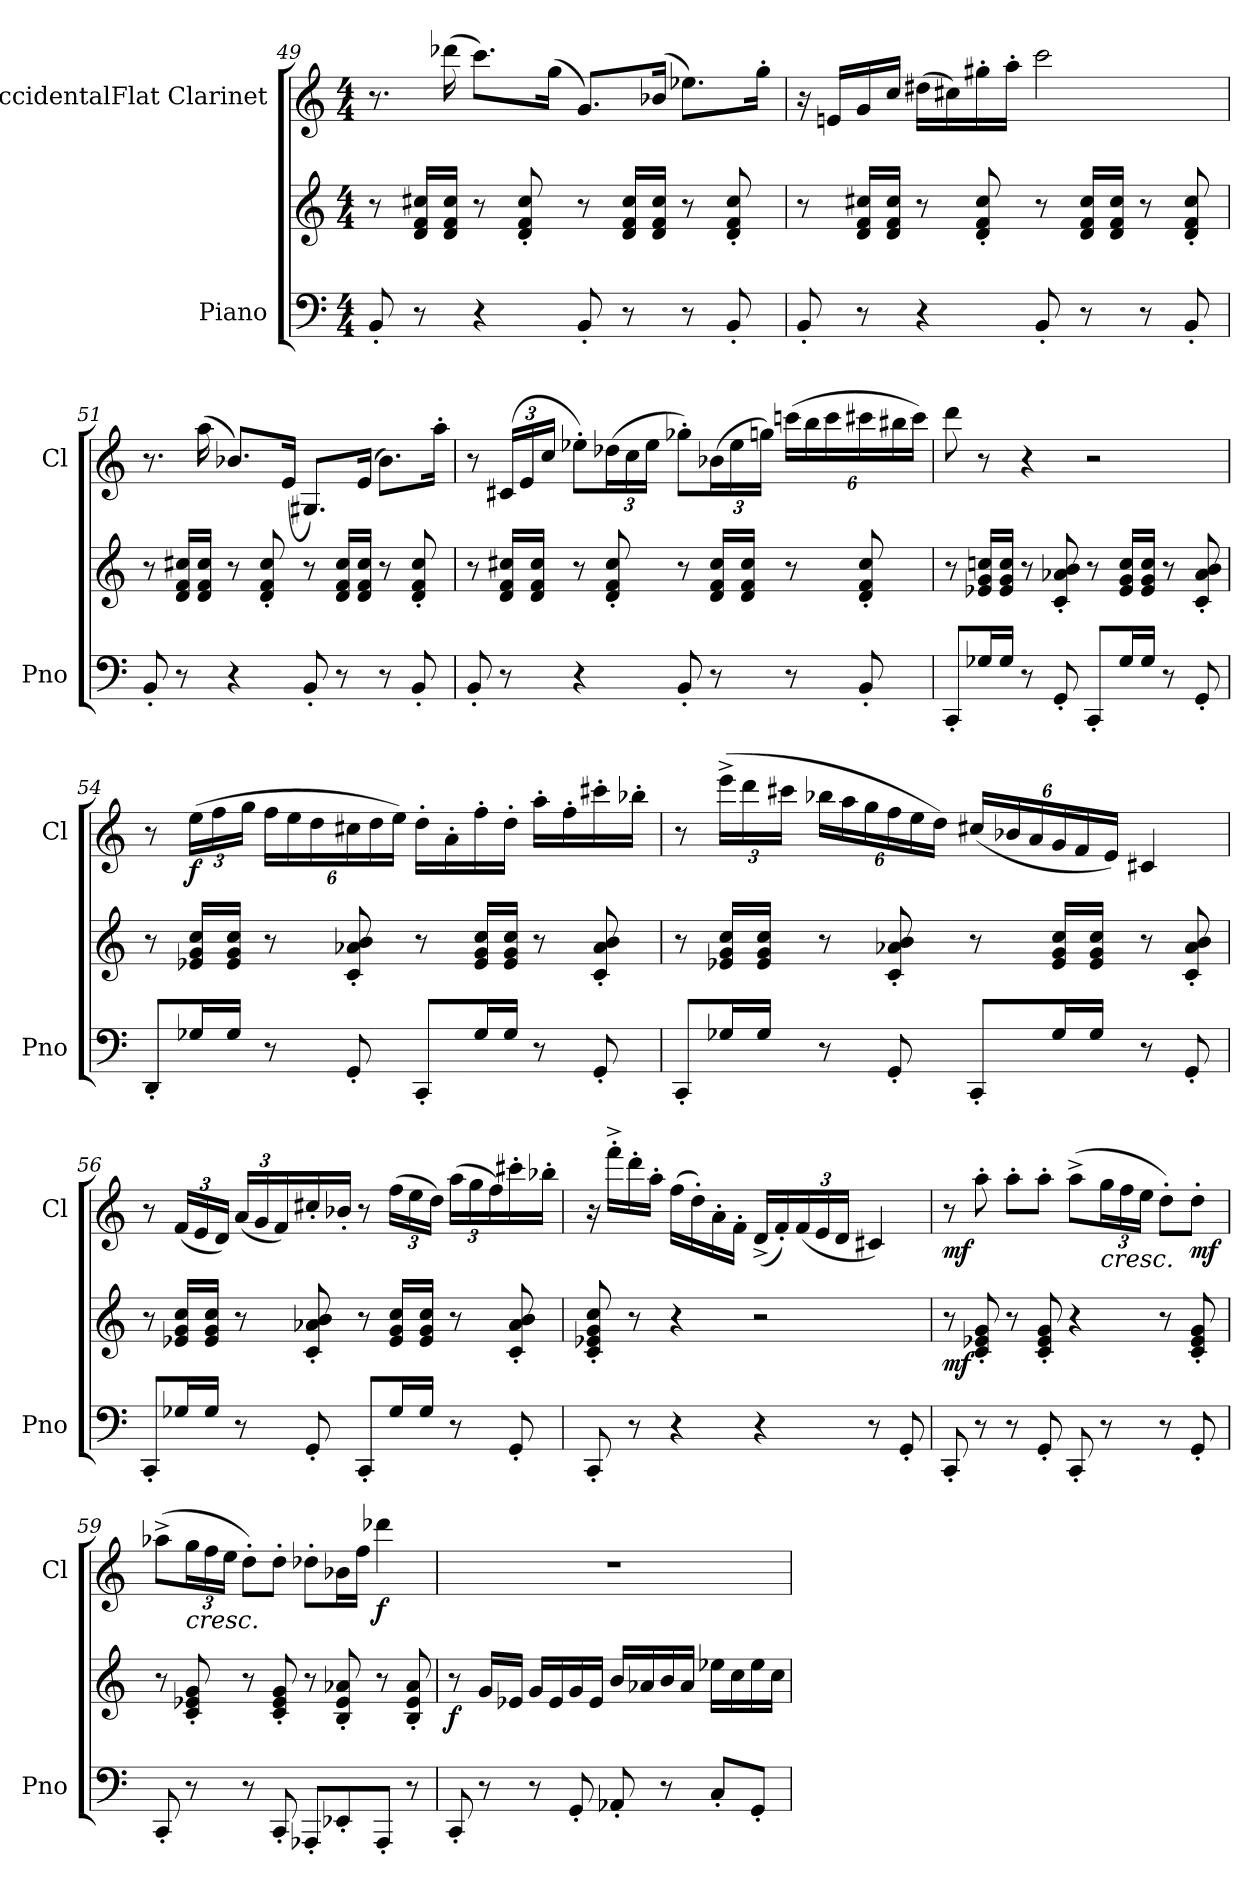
**kern	**kern	**dynam	**kern	**dynam
*part2	*part2	*part2	*part1	*part1
*staff3	*staff2	*staff2/3	*staff1	*staff1
*I"Piano	*	*	*I"BaccidentalFlat Clarinet	*
*I'Pno	*	*	*I'Cl	*
*clefF4	*clefG2	*	*clefG2	*
*	*	*	*ITrd1c2	*
*k[]	*k[]	*	*k[b-e-]	*
*M4/4	*M4/4	*	*M4/4	*
=49	=49	=49	=49	=49
8BB'/	8r	.	8.r	.
8r	16d/ 16f/ 16cc#X/LL	.	.	.
.	16d/ 16f/ 16cc#/JJ	.	(16ccc-X\	.
4r	8r	.	8.bb-\L)	.
.	8d/' 8f/' 8cc#/'	.	.	.
.	.	.	(16ff\Jk	.
8BB'/	8r	.	8.f/L)	.
8r	16d/ 16f/ 16cc#/LL	.	.	.
.	16d/ 16f/ 16cc#/JJ	.	(16a-X/Jk	.
8r	8r	.	8.dd-X\L)	.
8BB'/	8d/' 8f/' 8cc#/'	.	.	.
.	.	.	16ff'\Jk	.
!!LO:PB:g=z
=50	=50	=50	=50	=50
8BB'/	8r	.	16r	.
.	.	.	16dn/LL	.
8r	16d/ 16f/ 16cc#X/LL	.	16f/	.
.	16d/ 16f/ 16cc#/JJ	.	16b-/JJ	.
4r	8r	.	(16cc#X\LL	.
.	.	.	16bn\)	.
.	8d/' 8f/' 8cc#/'	.	16ff#X'\	.
.	.	.	16gg'\JJ	.
8BB'/	8r	.	2bb-\	.
8r	16d/ 16f/ 16cc#/LL	.	.	.
.	16d/ 16f/ 16cc#/JJ	.	.	.
8r	8r	.	.	.
8BB'/	8d/' 8f/' 8cc#/'	.	.	.
=51	=51	=51	=51	=51
8BB'/	8r	.	8.r	.
8r	16d/ 16f/ 16cc#X/LL	.	.	.
.	16d/ 16f/ 16cc#/JJ	.	(16gg\	.
4r	8r	.	8.a-X/L)	.
.	8d/' 8f/' 8cc#/'	.	.	.
.	.	.	(16d/Jk	.
8BB'/	8r	.	8.F#X/L)	.
8r	16d/ 16f/ 16cc#/LL	.	.	.
.	16d/ 16f/ 16cc#/JJ	.	(16d/Jk	.
8r	8r	.	8.a-\L)	.
8BB'/	8d/' 8f/' 8cc#/'	.	.	.
.	.	.	16gg'\Jk	.
!!LO:LB:g=z
=52	=52	=52	=52	=52
8BB'/	8r	.	8r	.
*	*	*	*Xbrackettup	*
8r	16d/ 16f/ 16cc#X/LL	.	(24Bn/LL	.
.	.	.	24d/	.
.	16d/ 16f/ 16cc#/JJ	.	.	.
.	.	.	24b-/JJ	.
4r	8r	.	8dd-X'\L)	.
.	8d/' 8f/' 8cc#/'	.	(24cc-X\L	.
.	.	.	24b-\	.
.	.	.	24dd-\JJ	.
8BB'/	8r	.	8ff-X'\L)	.
8r	16d/ 16f/ 16cc#/LL	.	(24a-X\L	.
.	.	.	24dd-\	.
.	16d/ 16f/ 16cc#/JJ	.	.	.
.	.	.	24ffn\JJ)	.
8r	8r	.	(>24bb-X\LL	.
.	.	.	24aa\	.
.	.	.	24bb-\	.
8BB'/	8d/' 8f/' 8cc#/'	.	24bbn\	.
.	.	.	24aa#X\	.
.	.	.	24bb\JJ)	.
=53	=53	=53	=53	=53
*k[]	*k[]	*	*k[b-e-]	*
8CC'/L	8r	.	8ccc\	.
16G-X/L	16e-X/ 16g/ 16ccn/LL	.	8r	.
16G-/JJ	16e-/ 16g/ 16cc/JJ	.	.	.
8r	8r	.	4r	.
8GG'/	8c/' 8a-X/' 8b/'	.	.	.
8CC'/L	8r	.	2r	.
16G-/L	16e-/ 16g/ 16cc/LL	.	.	.
16G-/JJ	16e-/ 16g/ 16cc/JJ	.	.	.
8r	8r	.	.	.
8GG'/	8c/' 8a-/' 8b/'	.	.	.
!!LO:LB:g=z
=54	=54	=54	=54	=54
8DD'/L	8r	.	8r	.
!	!	!	!	!LO:DY:b
16G-X/L	16e-X/ 16g/ 16cc/LL	.	(24dd\LL	f
.	.	.	24ee-\	.
16G-/JJ	16e-/ 16g/ 16cc/JJ	.	.	.
.	.	.	24ff\JJ	.
8r	8r	.	24ee-\LL	.
.	.	.	24dd\	.
.	.	.	24cc\	.
8GG'/	8c/' 8a-X/' 8b/'	.	24bn\	.
.	.	.	24cc\	.
.	.	.	24dd\JJ)	.
8CC'/L	8r	.	16cc'\LL	.
.	.	.	16g'\	.
16G-/L	16e-/ 16g/ 16cc/LL	.	16ee-'\	.
16G-/JJ	16e-/ 16g/ 16cc/JJ	.	16cc'\JJ	.
8r	8r	.	16gg'\LL	.
.	.	.	16ee-'\	.
8GG'/	8c/' 8a-/' 8b/'	.	16bbn'\	.
.	.	.	16aa-X'\JJ	.
=55	=55	=55	=55	=55
8CC'/L	8r	.	8r	.
16G-X/L	16e-X/ 16g/ 16cc/LL	.	(>24ddd^\LL	.
.	.	.	24ccc\	.
16G-/JJ	16e-/ 16g/ 16cc/JJ	.	.	.
.	.	.	24bbn\JJ	.
8r	8r	.	24aa-X\LL	.
.	.	.	24gg\	.
.	.	.	24ff\	.
8GG'/	8c/' 8a-X/' 8b/'	.	24ee-\	.
.	.	.	24dd\	.
.	.	.	24cc\JJ)	.
8CC'/L	8r	.	(24bn/LL	.
.	.	.	24a-X/	.
.	.	.	24g/	.
16G-/L	16e-/ 16g/ 16cc/LL	.	24f/	.
.	.	.	24e-/	.
16G-/JJ	16e-/ 16g/ 16cc/JJ	.	.	.
.	.	.	24d/JJ)	.
8r	8r	.	4Bn/	.
8GG'/	8c/' 8a-/' 8b/'	.	.	.
!!LO:LB:g=z
=56	=56	=56	=56	=56
*k[]	*k[]	*	*k[b-e-]	*
8CC'/L	8r	.	8r	.
16G-X/L	16e-X/ 16g/ 16cc/LL	.	(24e-/LL	.
.	.	.	24d/	.
16G-/JJ	16e-/ 16g/ 16cc/JJ	.	.	.
.	.	.	24c/JJ)	.
8r	8r	.	(24g/LL	.
.	.	.	24f/	.
.	.	.	24e-/)	.
8GG'/	8c/' 8a-X/' 8b/'	.	16bn'/	.
.	.	.	16a-X'/JJ	.
8CC'/L	8r	.	8r	.
16G-/L	16e-/ 16g/ 16cc/LL	.	(24ee-\LL	.
.	.	.	24dd\	.
16G-/JJ	16e-/ 16g/ 16cc/JJ	.	.	.
.	.	.	24cc\JJ)	.
8r	8r	.	(24gg\LL	.
.	.	.	24ff\	.
.	.	.	24ee-\)	.
8GG'/	8c/' 8a-/' 8b/'	.	16bbn'\	.
.	.	.	16aa-X'\JJ	.
=57	=57	=57	=57	=57
8CC'/	8c/' 8e-X/' 8g/' 8cc/'	.	16r	.
.	.	.	16eee-'^\LL	.
8r	8r	.	16ccc'\	.
.	.	.	16gg'\JJ	.
4r	4r	.	(16ee-\LL	.
.	.	.	16cc'\)	.
.	.	.	16g'\	.
.	.	.	16e-'\JJ	.
4r	2r	.	(16c^/LL	.
.	.	.	16e-'/)	.
.	.	.	(24e-/	.
.	.	.	24d/	.
.	.	.	24c/JJ	.
8r	.	.	4Bn/)	.
8GG'/	.	.	.	.
!!LO:PB:g=z
=58	=58	=58	=58	=58
!	!	!LO:DY:b	!	!LO:DY:b
8CC'/	8r	mf	8r	mf
8r	8c/' 8e-X/' 8g/'	.	8gg'\	.
8r	8r	.	8gg'\L	.
8GG'/	8c/' 8e-/' 8g/'	.	8gg'\J	.
8CC'/	4r	.	(8gg^\L	.
!	!	!	!	!LO:HP:b
8r	.	.	24ff\L	<
.	.	.	24ee-\	.
.	.	.	24dd\JJ	.
8r	8r	.	8cc'\L)	.
!	!	!	!	!LO:DY:b
8GG'/	8c/' 8e-/' 8g/'	.	8cc'\J	mf
.	.	.	.	[
=59	=59	=59	=59	=59
8CC'/	8r	.	(8gg-X^\L	.
!	!	!	!	!LO:HP:b
8r	8c/' 8e-X/' 8g/'	.	24ff\L	<
.	.	.	24ee-\	.
.	.	.	24dd\JJ	.
8r	8r	.	8cc'\L)	.
8CC'/	8c/' 8e-/' 8g/'	.	8cc'\J	.
8AAA-X'/L	8r	.	8cc-X'\L	.
8EE-X'/	8B/' 8e-/' 8a-X/'	.	16a-X\L	.
.	.	.	16ee-\JJ	.
!	!	!	!	!LO:DY:b
8AAA-'/J	8r	.	4ccc-X\	f
8r	8B/' 8e-/' 8a-/'	.	.	.
.	.	.	.	[
!!LO:LB:g=z
=60	=60	=60	=60	=60
!	!	!LO:DY:b	!	!
8CC'/	8r	f	1r	.
8r	16g/LL	.	.	.
.	16e-X/JJ	.	.	.
8r	16g/LL	.	.	.
.	16e-/	.	.	.
8GG'/	16g/	.	.	.
.	16e-/JJ	.	.	.
8AA-X'/	16b/LL	.	.	.
.	16a-X/	.	.	.
8r	16b/	.	.	.
.	16a-/JJ	.	.	.
8C'/L	16ee-X\LL	.	.	.
.	16cc\	.	.	.
8GG'/J	16ee-\	.	.	.
.	16cc\JJ	.	.	.
=	=	=	=	=
*-	*-	*-	*-	*-
